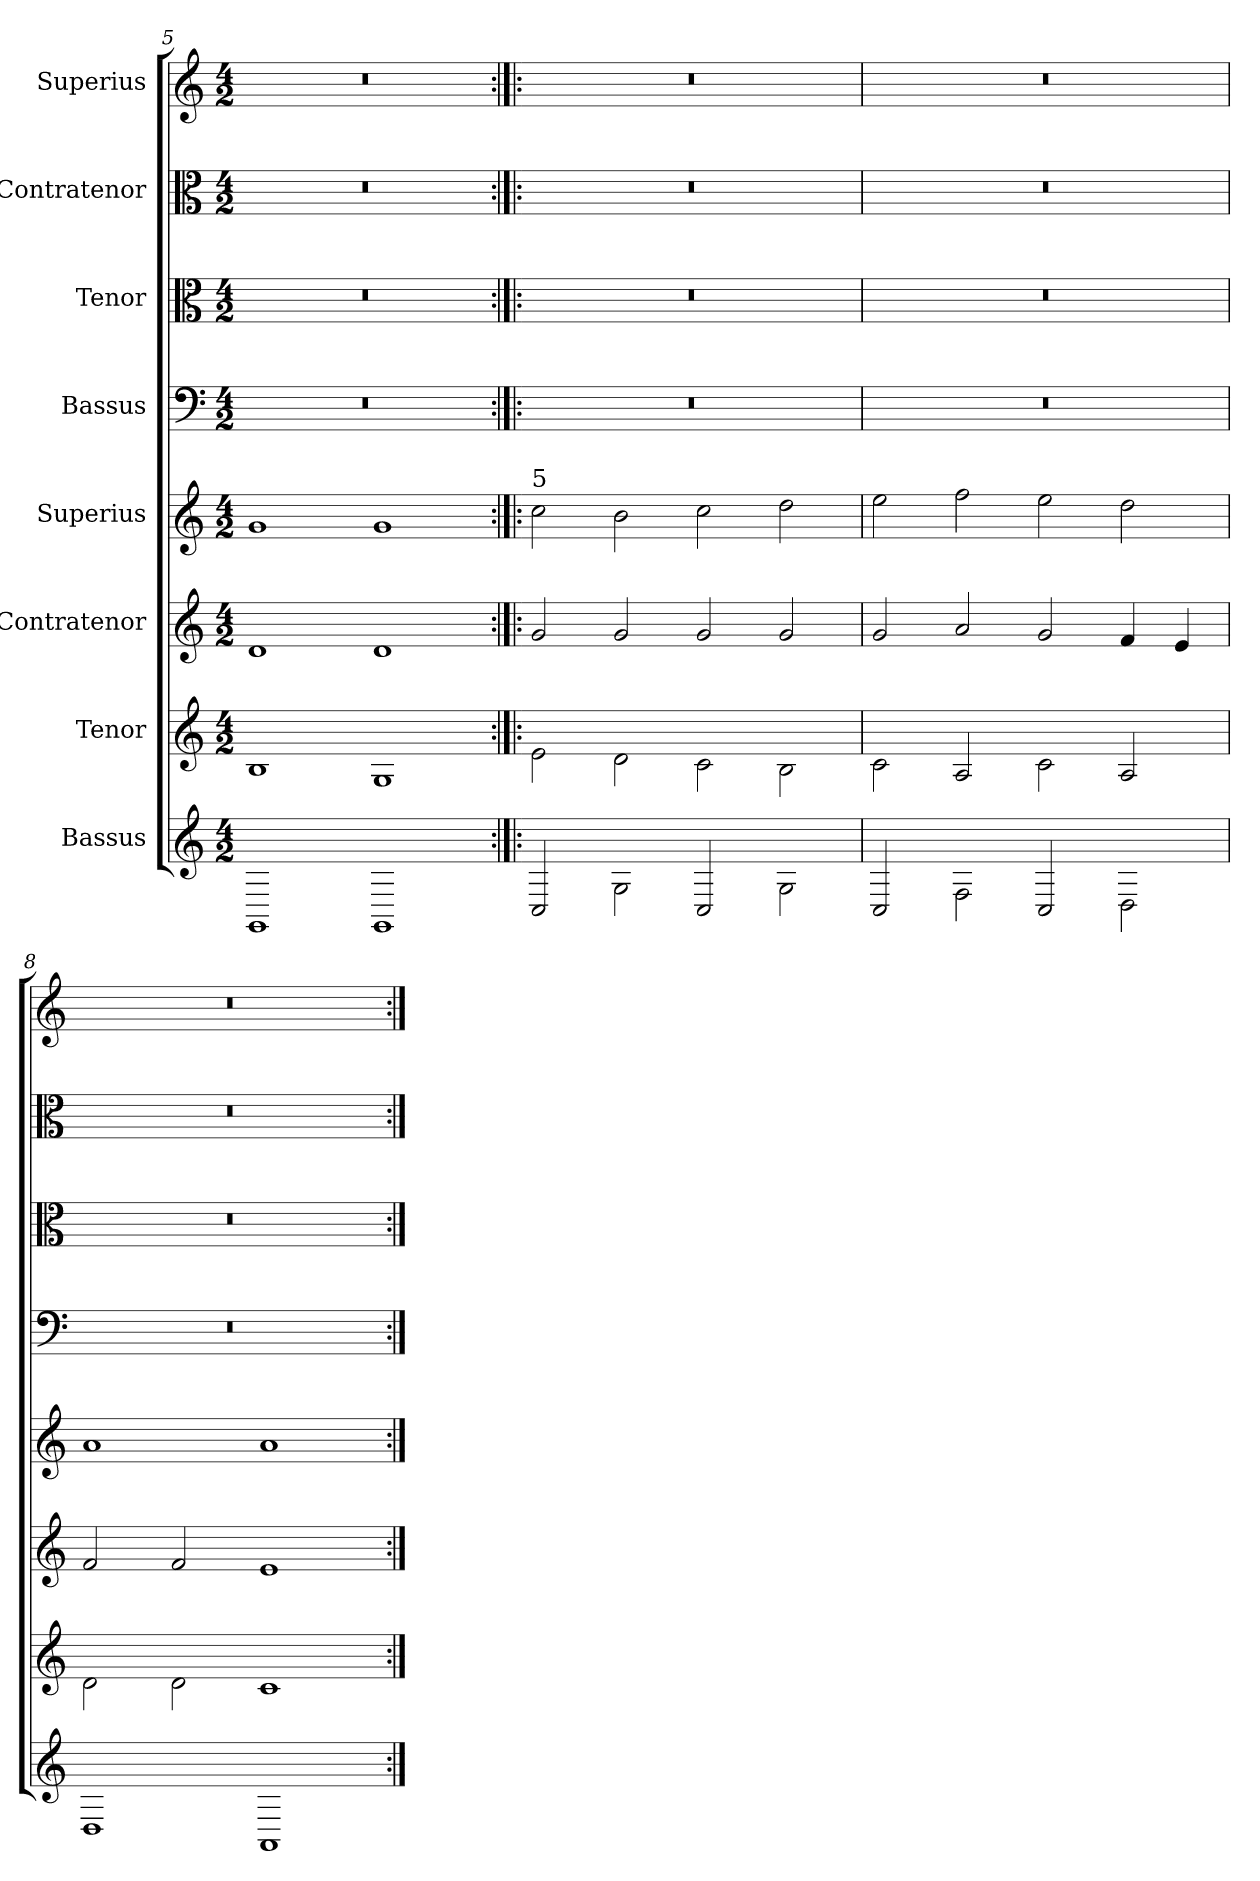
**kern	**kern	**kern	**kern	**kern	**kern	**kern	**kern
*part8	*part7	*part6	*part5	*part4	*part3	*part2	*part1
*staff8	*staff7	*staff6	*staff5	*staff4	*staff3	*staff2	*staff1
*I"Bassus	*I"Tenor	*I"Contratenor	*I"Superius	*I"Bassus	*I"Tenor	*I"Contratenor	*I"Superius
!!LO:PB:g=z
*clefG2	*clefG2	*clefG2	*clefG2	*clefF4	*clefC3	*clefC3	*clefG2
*k[]	*k[]	*k[]	*k[]	*k[]	*k[]	*k[]	*k[]
*M4/2	*M4/2	*M4/2	*M4/2	*M4/2	*M4/2	*M4/2	*M4/2
=5	=5	=5	=5	=5	=5	=5	=5
1GG	1B	1d	1g	0r	0r	0r	0r
1GG	1G	1d	1g	.	.	.	.
=6:|!|:	=6:|!|:	=6:|!|:	=6:|!|:	=6:|!|:	=6:|!|:	=6:|!|:	=6:|!|:
!	!	!	!LO:TX:a:t=5	!	!	!	!
2C/	2e\	2g/	2cc\	0r	0r	0r	0r
2G\	2d\	2g/	2b\	.	.	.	.
2C/	2c\	2g/	2cc\	.	.	.	.
2G\	2B\	2g/	2dd\	.	.	.	.
=7	=7	=7	=7	=7	=7	=7	=7
2C/	2c\	2g/	2ee\	0r	0r	0r	0r
2F\	2A/	2a/	2ff\	.	.	.	.
2C/	2c\	2g/	2ee\	.	.	.	.
2D\	2A/	4f/	2dd\	.	.	.	.
.	.	4e/	.	.	.	.	.
=8	=8	=8	=8	=8	=8	=8	=8
1D	2d\	2f/	1a	0r	0r	0r	0r
.	2d\	2f/	.	.	.	.	.
1AA	1c	1e	1a	.	.	.	.
=:|!	=:|!	=:|!	=:|!	=:|!	=:|!	=:|!	=:|!
*-	*-	*-	*-	*-	*-	*-	*-
